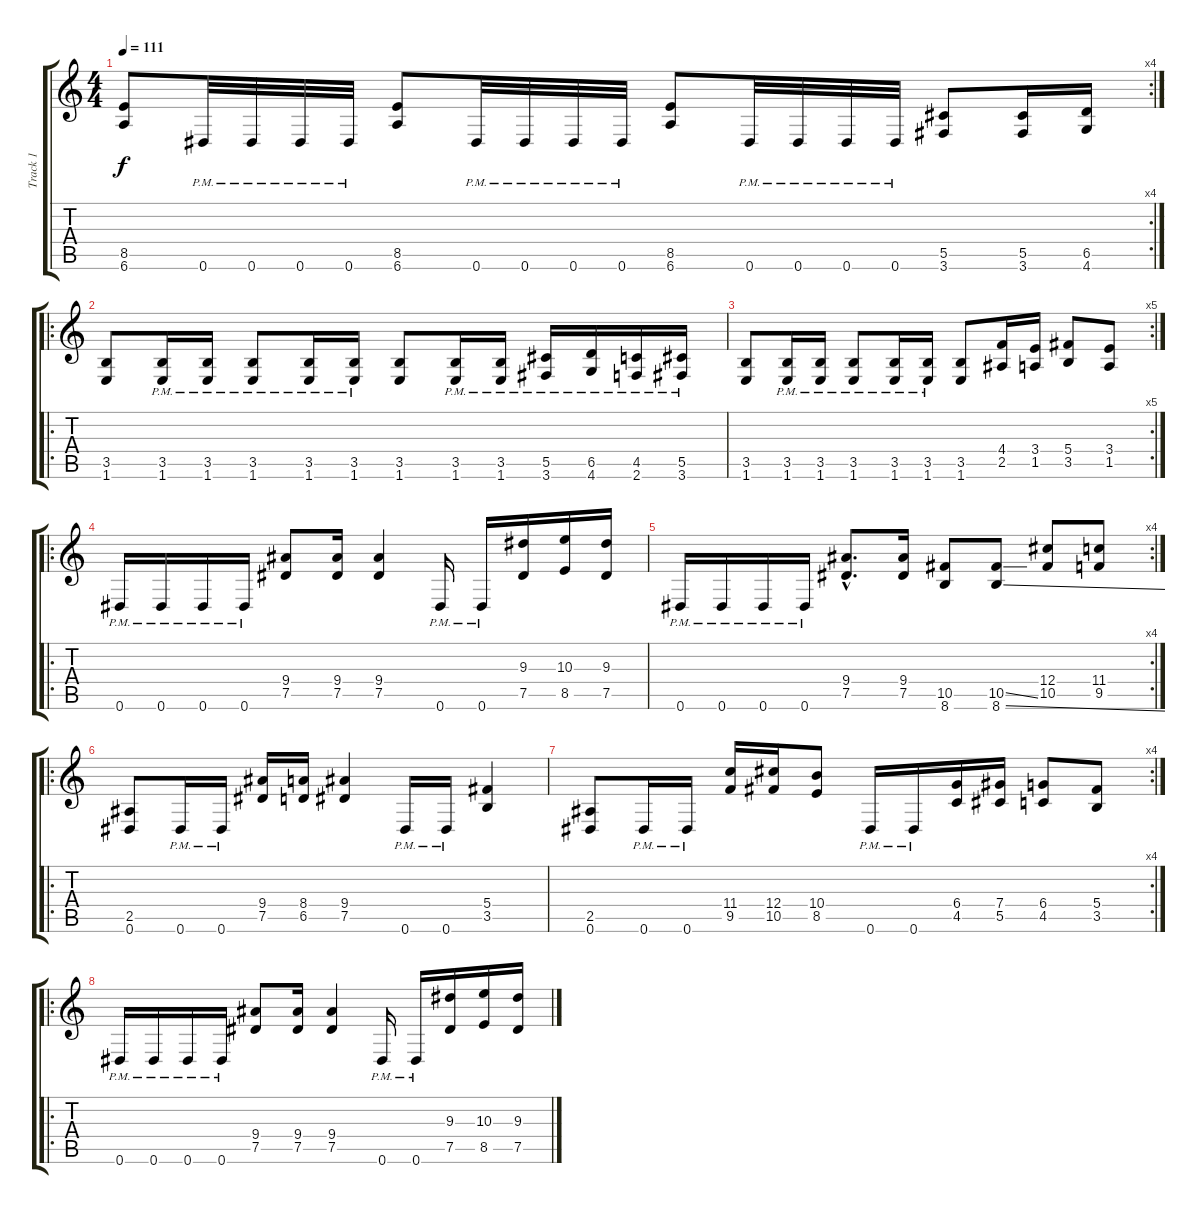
\track ("Track 1" "Track 1") {instrument distortionguitar}
\staff {score tabs}
\tuning (Eb4 Bb3 Gb3 Db3 Ab2 Eb2) {hide}
\rc 4
\ts (4 4)
\tempo 111
\clef g2
\ks c
(8.5 6.6).8{dy f} 0.6{pm}.32 0.6{pm}.32 0.6{pm}.32 0.6{pm}.32 (8.5 6.6).8 0.6{pm}.32 0.6{pm}.32 0.6{pm}.32 0.6{pm}.32 (8.5 6.6).8 0.6{pm}.32 0.6{pm}.32 0.6{pm}.32 0.6{pm}.32 (5.5 3.6).8 (5.5 3.6).16 (6.5 4.6).16 |
\ro
(3.5 1.6).8 (3.5{pm} 1.6{pm}).16 (3.5{pm} 1.6{pm}).16 (3.5{pm} 1.6{pm}).8 (3.5{pm} 1.6{pm}).16 (3.5{pm} 1.6{pm}).16 (3.5 1.6).8 (3.5{pm} 1.6{pm}).16 (3.5{pm} 1.6{pm}).16 (5.5{pm} 3.6{pm}).16 (6.5{pm} 4.6{pm}).16 (4.5{pm} 2.6{pm}).16 (5.5{pm} 3.6{pm}).16 |
\rc 5
(3.5 1.6).8 (3.5{pm} 1.6{pm}).16 (3.5{pm} 1.6{pm}).16 (3.5{pm} 1.6{pm}).8 (3.5{pm} 1.6{pm}).16 (3.5{pm} 1.6{pm}).16 (3.5 1.6).8 (4.4 2.5).16 (3.4 1.5).16 (5.4 3.5).8 (3.4 1.5).8 |
\ro
0.6{pm}.16 0.6{pm}.16 0.6{pm}.16 0.6{pm}.16 (9.4 7.5).8 (9.4 7.5).16 (9.4 7.5).4 0.6{pm}.16 0.6{pm}.16 (9.3 7.5).16 (10.3 8.5).16 (9.3 7.5).16 |
\rc 4
0.6{pm}.16 0.6{pm}.16 0.6{pm}.16 0.6{pm}.16 (9.4{hac} 7.5{hac}).8{d} (9.4 7.5).16 (10.5 8.6).8 (10.5{ss} 8.6{ss}).8 (12.4 10.5).8 (11.4 9.5).8 |
\ro
(2.5 0.6).8 0.6{pm}.16 0.6{pm}.16 (9.4 7.5).16 (8.4 6.5).16 (9.4 7.5).4 0.6{pm}.16 0.6{pm}.16 (5.4 3.5).4 |
\rc 4
(2.5 0.6).8 0.6{pm}.16 0.6{pm}.16 (11.4 9.5).16 (12.4 10.5).16 (10.4 8.5).8 0.6{pm}.16 0.6{pm}.16 (6.4 4.5).16 (7.4 5.5).16 (6.4 4.5).8 (5.4 3.5).8 |
\ro
0.6{pm}.16 0.6{pm}.16 0.6{pm}.16 0.6{pm}.16 (9.4 7.5).8 (9.4 7.5).16 (9.4 7.5).4 0.6{pm}.16 0.6{pm}.16 (9.3 7.5).16 (10.3 8.5).16 (9.3 7.5).16
